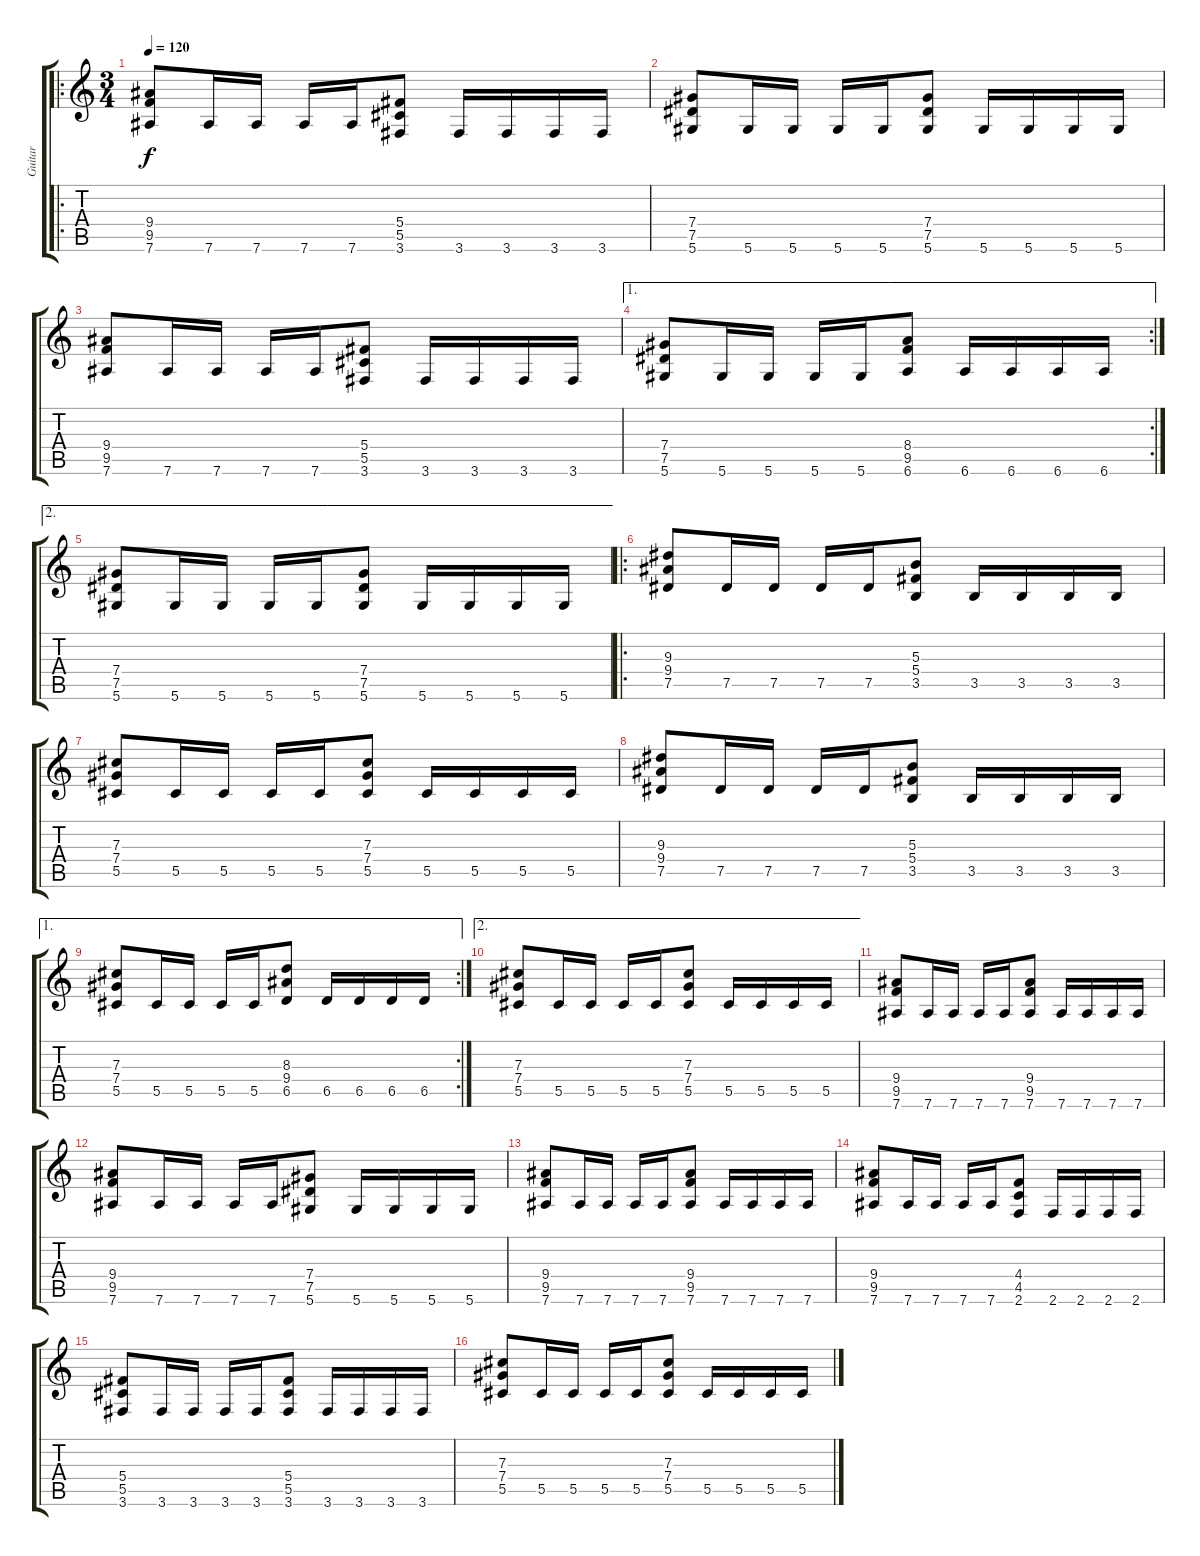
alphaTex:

\track ("Guitar" "Guitar") {instrument distortionguitar}
\staff {score tabs}
\tuning (Eb4 Bb3 Gb3 Db3 Ab2 Eb2) {hide}
\ro
\ts (3 4)
\tempo 120
\clef g2
\ks c
(9.4 9.5 7.6).8{dy f} 7.6.16 7.6.16 7.6.16 7.6.16 (5.4 5.5 3.6).8 3.6.16 3.6.16 3.6.16 3.6.16 |
(7.4 7.5 5.6).8 5.6.16 5.6.16 5.6.16 5.6.16 (7.4 7.5 5.6).8 5.6.16 5.6.16 5.6.16 5.6.16 |
(9.4 9.5 7.6).8 7.6.16 7.6.16 7.6.16 7.6.16 (5.4 5.5 3.6).8 3.6.16 3.6.16 3.6.16 3.6.16 |
\ae 1
\rc 2
(7.4 7.5 5.6).8 5.6.16 5.6.16 5.6.16 5.6.16 (8.4 9.5 6.6).8 6.6.16 6.6.16 6.6.16 6.6.16 |
\ae 2
(7.4 7.5 5.6).8 5.6.16 5.6.16 5.6.16 5.6.16 (7.4 7.5 5.6).8 5.6.16 5.6.16 5.6.16 5.6.16 |
\ro
(9.3 9.4 7.5).8 7.5.16 7.5.16 7.5.16 7.5.16 (5.3 5.4 3.5).8 3.5.16 3.5.16 3.5.16 3.5.16 |
(7.3 7.4 5.5).8 5.5.16 5.5.16 5.5.16 5.5.16 (7.3 7.4 5.5).8 5.5.16 5.5.16 5.5.16 5.5.16 |
(9.3 9.4 7.5).8 7.5.16 7.5.16 7.5.16 7.5.16 (5.3 5.4 3.5).8 3.5.16 3.5.16 3.5.16 3.5.16 |
\ae 1
\rc 2
(7.3 7.4 5.5).8 5.5.16 5.5.16 5.5.16 5.5.16 (8.3 9.4 6.5).8 6.5.16 6.5.16 6.5.16 6.5.16 |
\ae 2
(7.3 7.4 5.5).8 5.5.16 5.5.16 5.5.16 5.5.16 (7.3 7.4 5.5).8 5.5.16 5.5.16 5.5.16 5.5.16 |
(9.4 9.5 7.6).8 7.6.16 7.6.16 7.6.16 7.6.16 (9.4 9.5 7.6).8 7.6.16 7.6.16 7.6.16 7.6.16 |
(9.4 9.5 7.6).8 7.6.16 7.6.16 7.6.16 7.6.16 (7.4 7.5 5.6).8 5.6.16 5.6.16 5.6.16 5.6.16 |
(9.4 9.5 7.6).8 7.6.16 7.6.16 7.6.16 7.6.16 (9.4 9.5 7.6).8 7.6.16 7.6.16 7.6.16 7.6.16 |
(9.4 9.5 7.6).8 7.6.16 7.6.16 7.6.16 7.6.16 (4.4 4.5 2.6).8 2.6.16 2.6.16 2.6.16 2.6.16 |
(5.4 5.5 3.6).8 3.6.16 3.6.16 3.6.16 3.6.16 (5.4 5.5 3.6).8 3.6.16 3.6.16 3.6.16 3.6.16 |
(7.3 7.4 5.5).8 5.5.16 5.5.16 5.5.16 5.5.16 (7.3 7.4 5.5).8 5.5.16 5.5.16 5.5.16 5.5.16
